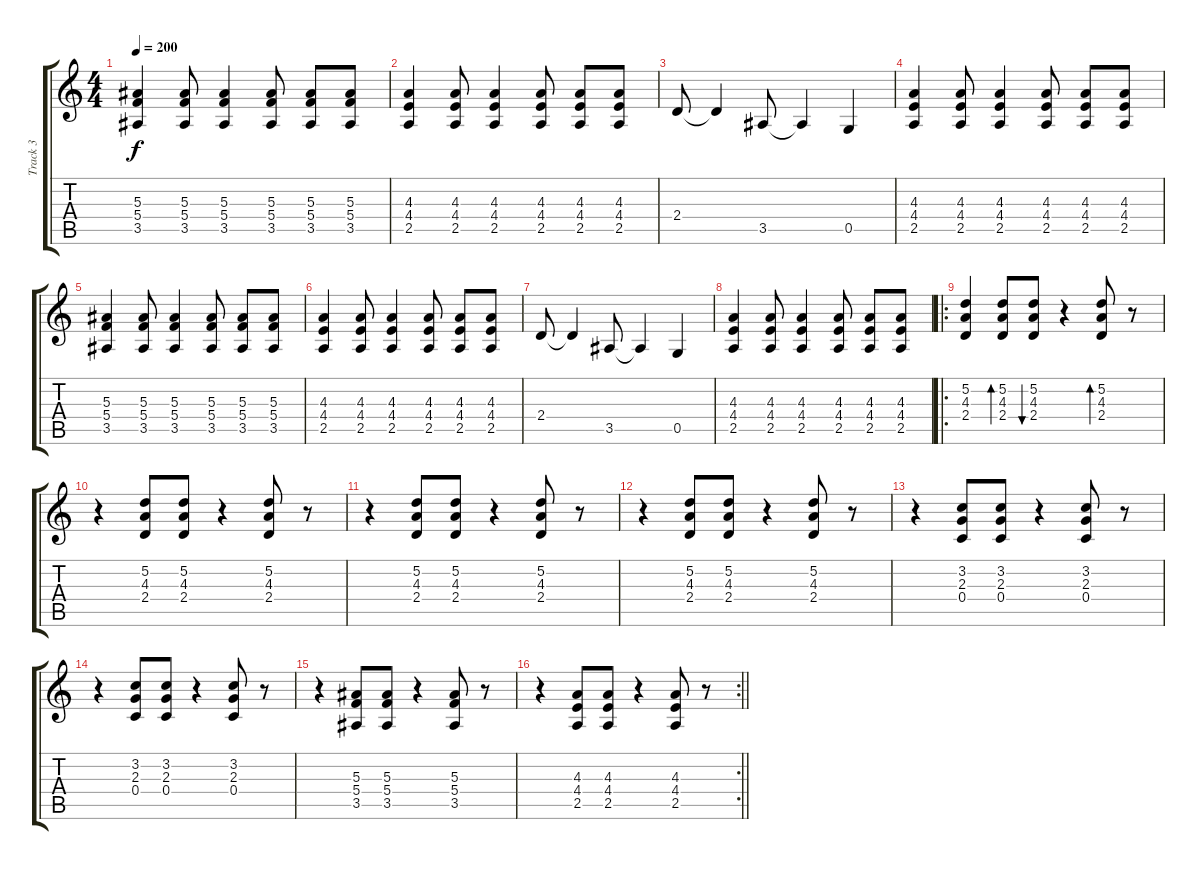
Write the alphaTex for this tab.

\track ("Track 3" "Track 3") {instrument overdrivenguitar}
\staff {score tabs}
\tuning (D4 A3 F3 C3 G2 D2) {hide}
\ts (4 4)
\tempo 200
\clef g2
\ks c
(5.3 5.4 3.5).4{dy f} (5.3 5.4 3.5).8 (5.3 5.4 3.5).4 (5.3 5.4 3.5).8 (5.3 5.4 3.5).8 (5.3 5.4 3.5).8 |
(4.3 4.4 2.5).4 (4.3 4.4 2.5).8 (4.3 4.4 2.5).4 (4.3 4.4 2.5).8 (4.3 4.4 2.5).8 (4.3 4.4 2.5).8 |
2.4.8 2.4{t}.4 3.5.8 3.5{t}.4 0.5.4 |
(4.3 4.4 2.5).4 (4.3 4.4 2.5).8 (4.3 4.4 2.5).4 (4.3 4.4 2.5).8 (4.3 4.4 2.5).8 (4.3 4.4 2.5).8 |
(5.3 5.4 3.5).4 (5.3 5.4 3.5).8 (5.3 5.4 3.5).4 (5.3 5.4 3.5).8 (5.3 5.4 3.5).8 (5.3 5.4 3.5).8 |
(4.3 4.4 2.5).4 (4.3 4.4 2.5).8 (4.3 4.4 2.5).4 (4.3 4.4 2.5).8 (4.3 4.4 2.5).8 (4.3 4.4 2.5).8 |
2.4.8 2.4{t}.4 3.5.8 3.5{t}.4 0.5.4 |
(4.3 4.4 2.5).4 (4.3 4.4 2.5).8 (4.3 4.4 2.5).4 (4.3 4.4 2.5).8 (4.3 4.4 2.5).8 (4.3 4.4 2.5).8 |
\ro
(5.2 4.3 2.4).4 (5.2 4.3 2.4).8{bd 60} (5.2 4.3 2.4).8{bu 60} r.4 (5.2 4.3 2.4).8{bd 60} r.8 |
r.4 (5.2 4.3 2.4).8 (5.2 4.3 2.4).8 r.4 (5.2 4.3 2.4).8 r.8 |
r.4 (5.2 4.3 2.4).8 (5.2 4.3 2.4).8 r.4 (5.2 4.3 2.4).8 r.8 |
r.4 (5.2 4.3 2.4).8 (5.2 4.3 2.4).8 r.4 (5.2 4.3 2.4).8 r.8 |
r.4 (3.2 2.3 0.4).8 (3.2 2.3 0.4).8 r.4 (3.2 2.3 0.4).8 r.8 |
r.4 (3.2 2.3 0.4).8 (3.2 2.3 0.4).8 r.4 (3.2 2.3 0.4).8 r.8 |
r.4 (5.3 5.4 3.5).8 (5.3 5.4 3.5).8 r.4 (5.3 5.4 3.5).8 r.8 |
\rc 2
\barLineRight lightlight
r.4 (4.3 4.4 2.5).8 (4.3 4.4 2.5).8 r.4 (4.3 4.4 2.5).8 r.8
